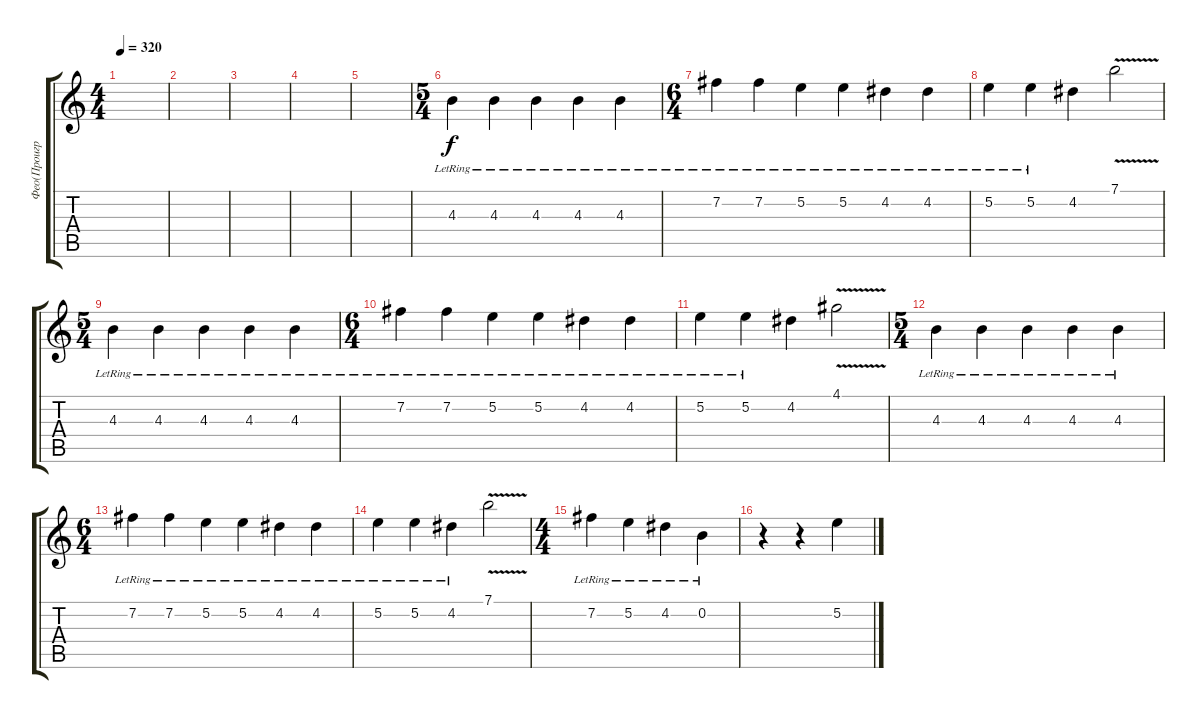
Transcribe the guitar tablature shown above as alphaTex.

\track ("Фео(Проигрыш) " "Фео(Проигр") {instrument distortionguitar}
\staff {score tabs}
\tuning (E4 B3 G3 D3 A2 E2) {hide}
\ts (4 4)
\tempo 320
\clef g2
\ks c
|
|
|
|
|
\ts (5 4)
4.3{lr}.4 4.3{lr}.4 4.3{lr}.4 4.3{lr}.4 4.3{lr}.4 |
\ts (6 4)
7.2{lr}.4 7.2{lr}.4 5.2{lr}.4 5.2{lr}.4 4.2{lr}.4 4.2{lr}.4 |
5.2{lr}.4 5.2{lr}.4 4.2.4 7.1{v}.2 |
\ts (5 4)
4.3{lr}.4 4.3{lr}.4 4.3{lr}.4 4.3{lr}.4 4.3{lr}.4 |
\ts (6 4)
7.2{lr}.4 7.2{lr}.4 5.2{lr}.4 5.2{lr}.4 4.2{lr}.4 4.2{lr}.4 |
5.2{lr}.4 5.2{lr}.4 4.2.4 4.1{v}.2 |
\ts (5 4)
4.3{lr}.4 4.3{lr}.4 4.3{lr}.4 4.3{lr}.4 4.3{lr}.4 |
\ts (6 4)
7.2{lr}.4 7.2{lr}.4 5.2{lr}.4 5.2{lr}.4 4.2{lr}.4 4.2{lr}.4 |
5.2{lr}.4 5.2{lr}.4 4.2{lr}.4 7.1{v}.2 |
\ts (4 4)
7.2{lr}.4 5.2{lr}.4 4.2{lr}.4 0.2{lr}.4 |
r.4 r.4 5.2.4
